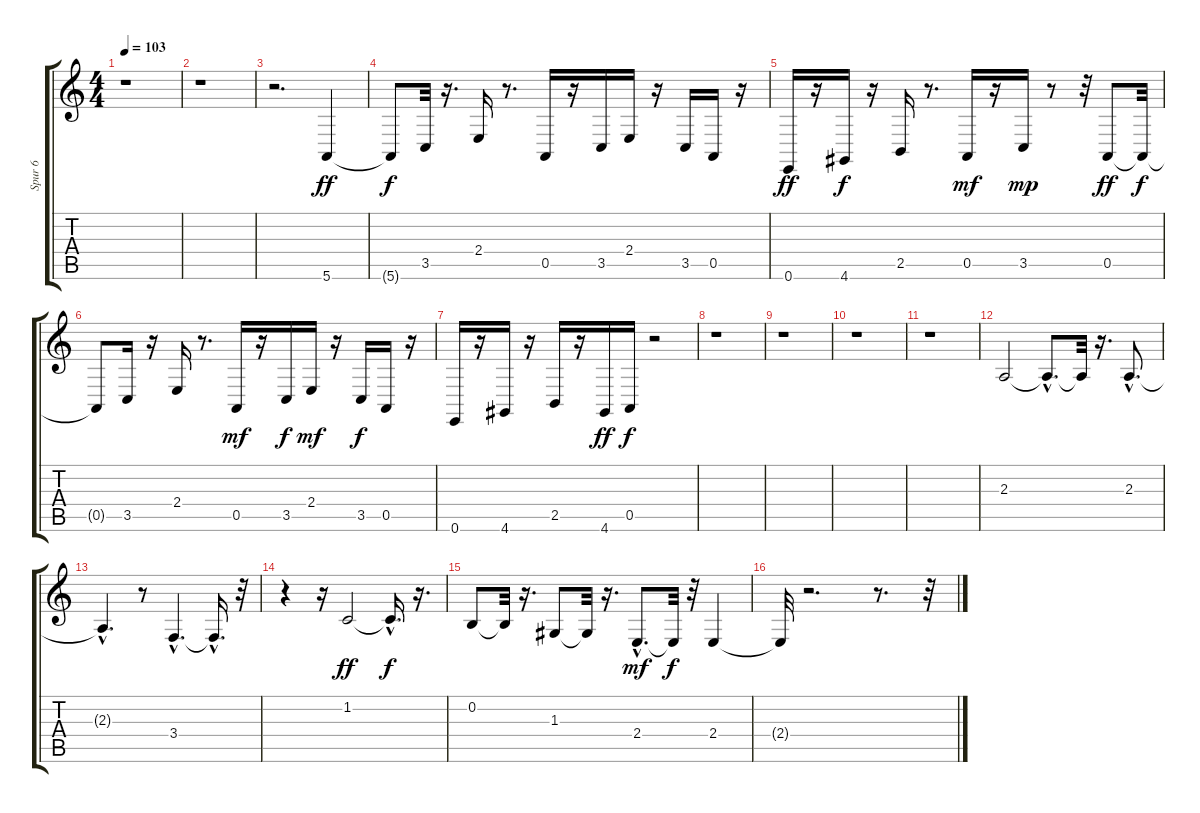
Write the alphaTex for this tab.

\track ("Spur 6" "Spur 6") {instrument trombone}
\staff {score tabs}
\tuning (E4 B3 G3 D3 A2 E2) {hide}
\ts (4 4)
\tempo 103
\clef g2
\ks c
r.1{dy ff instrument trombone} |
r.1 |
r.2{d} 5.6.4 |
5.6{t}.8{dy f} 3.5.32 r.16{d} 2.4.16 r.8{d} 0.5.16 r.16 3.5.16 2.4.16 r.16 3.5.16 0.5.16 r.16 |
0.6.16{dy ff} r.16 4.6.16{dy f} r.16 2.5.16 r.8{d} 0.5.16{dy mf} r.16 3.5.16{dy mp} r.8 r.32 0.5.8{dy ff} 0.5{t}.32{dy f} |
0.5{t}.8 3.5.16 r.16 2.4.16 r.8{d} 0.5.16{dy mf} r.16 3.5.16{dy f} 2.4.16{dy mf} r.16 3.5.16{dy f} 0.5.16 r.16 |
0.6.16 r.16 4.6.16 r.16 2.5.16 r.16 4.6.16{dy ff} 0.5.16{dy f} r.2 |
r.1 |
r.1 |
r.1 |
r.1 |
2.3.2 2.3{hac t}.8{d} 2.3{t}.32 r.16{d} 2.3{hac}.8{d} |
2.3{hac t}.4{d} r.8 3.4{hac}.4{d} 3.4{hac t}.16{d} r.32 |
r.4 r.16 1.2.2{dy ff} 1.2{hac t}.16{d dy f} r.16{d} |
0.2.8 0.2{t}.32 r.16{d} 1.3.8 1.3{t}.32 r.16{d} 2.4{hac}.8{d dy mf} 2.4{t}.32{dy f} r.32 2.4.4 |
2.4{t}.32 r.2{d} r.8{d} r.32
